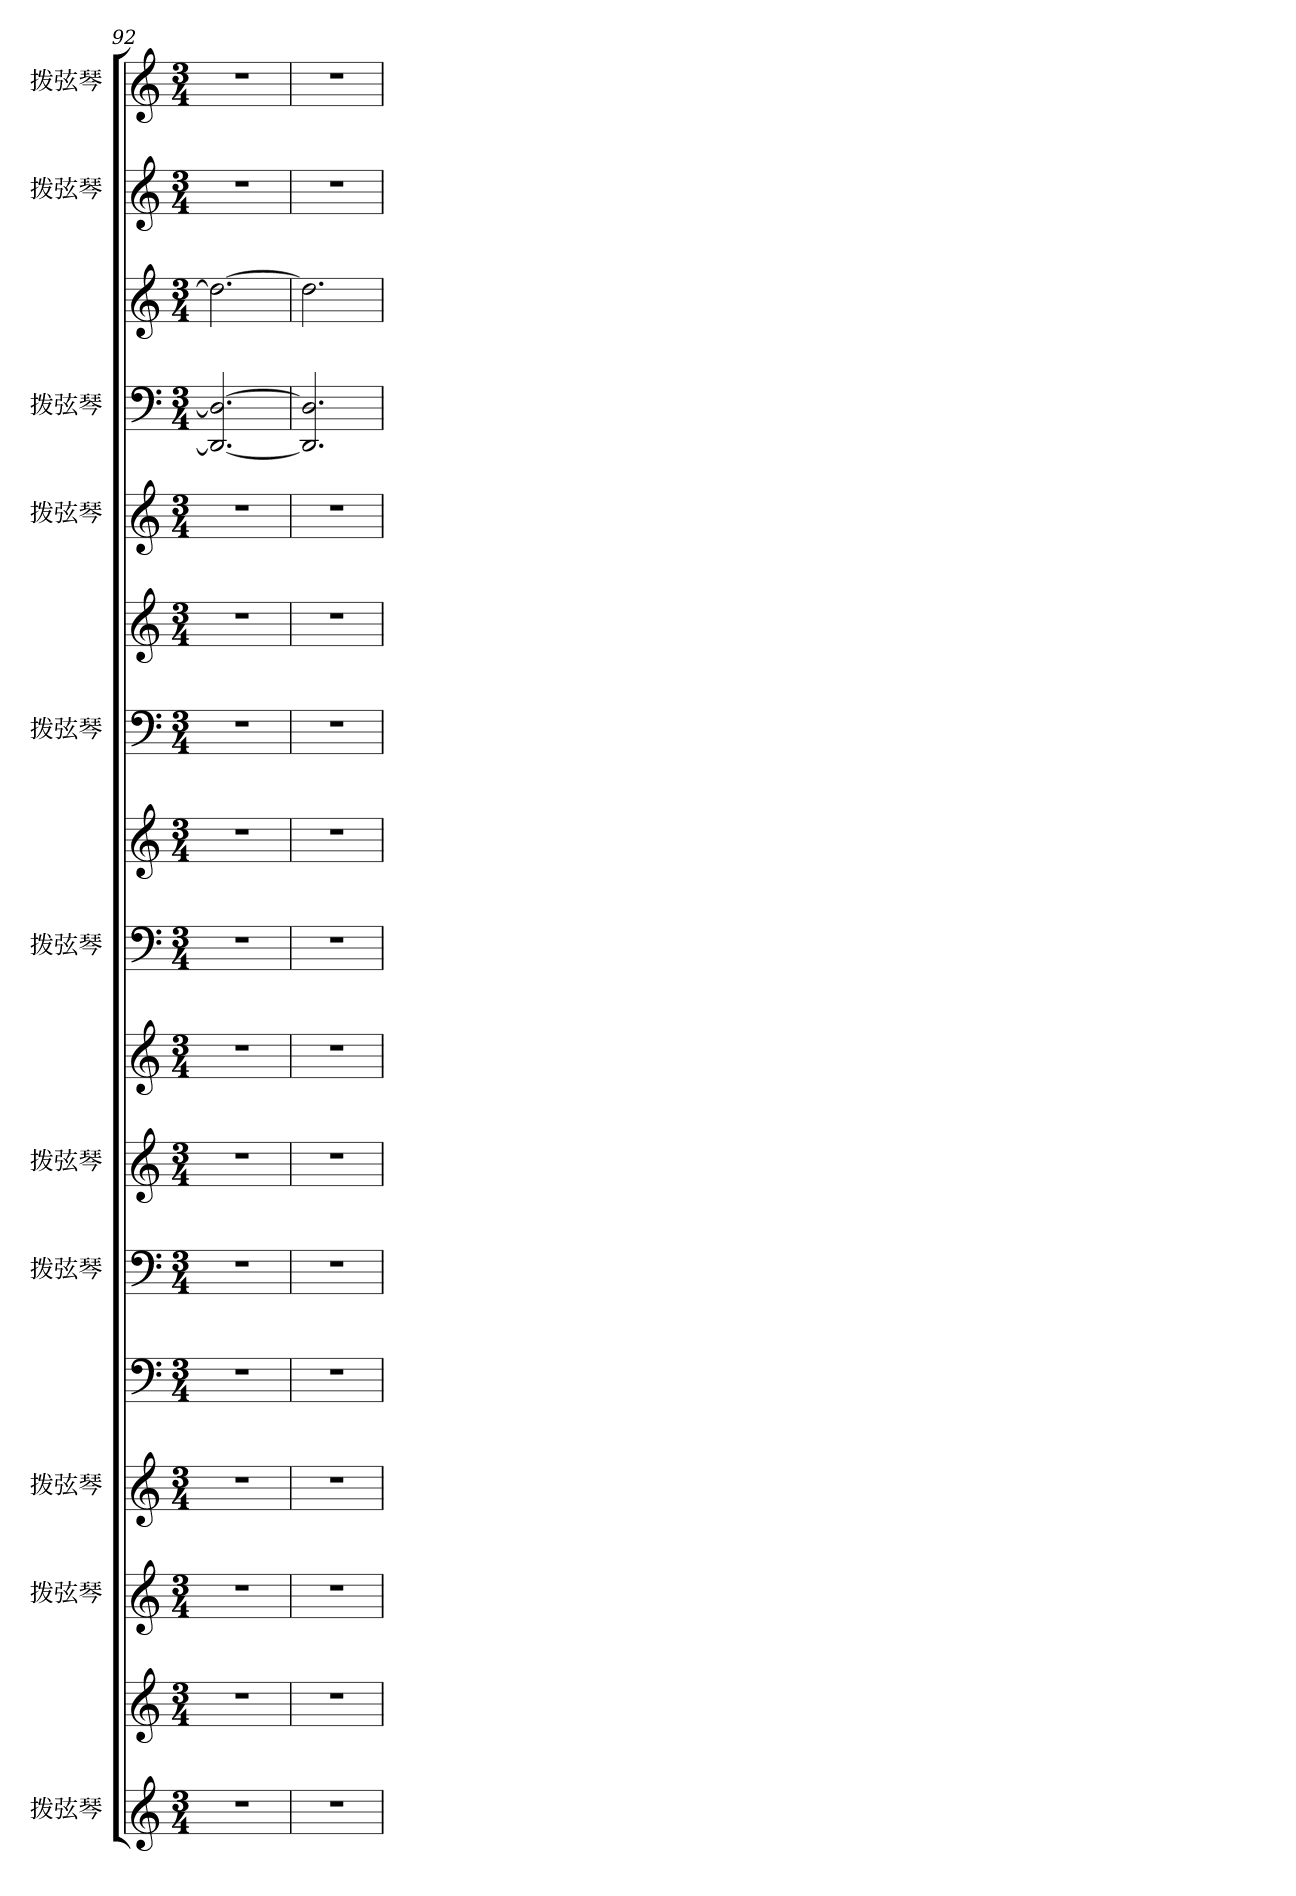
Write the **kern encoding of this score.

**kern	**kern	**kern	**kern	**kern	**kern	**kern	**kern	**kern	**kern	**kern	**kern	**kern	**kern	**kern	**kern	**kern
*part11	*part11	*part10	*part9	*part9	*part8	*part7	*part7	*part6	*part6	*part5	*part5	*part4	*part3	*part3	*part2	*part1
*staff17	*staff16	*staff15	*staff14	*staff13	*staff12	*staff11	*staff10	*staff9	*staff8	*staff7	*staff6	*staff5	*staff4	*staff3	*staff2	*staff1
*I"拨弦琴	*	*I"拨弦琴	*I"拨弦琴	*	*I"拨弦琴	*I"拨弦琴	*	*I"拨弦琴	*	*I"拨弦琴	*	*I"拨弦琴	*I"拨弦琴	*	*I"拨弦琴	*I"拨弦琴
*clefG2	*clefG2	*clefG2	*clefG2	*clefF4	*clefF4	*clefG2	*clefG2	*clefF4	*clefG2	*clefF4	*clefG2	*clefG2	*clefF4	*clefG2	*clefG2	*clefG2
*k[]	*k[]	*k[]	*k[]	*k[]	*k[]	*k[]	*k[]	*k[]	*k[]	*k[]	*k[]	*k[]	*k[]	*k[]	*k[]	*k[]
*M3/4	*M3/4	*M3/4	*M3/4	*M3/4	*M3/4	*M3/4	*M3/4	*M3/4	*M3/4	*M3/4	*M3/4	*M3/4	*M3/4	*M3/4	*M3/4	*M3/4
=92	=92	=92	=92	=92	=92	=92	=92	=92	=92	=92	=92	=92	=92	=92	=92	=92
2.r	2.r	2.r	2.r	2.r	2.r	2.r	2.r	2.r	2.r	2.r	2.r	2.r	2.DD/_ 2.D/_	2.dd\_	2.r	2.r
!!LO:PB:g=z
=93	=93	=93	=93	=93	=93	=93	=93	=93	=93	=93	=93	=93	=93	=93	=93	=93
2.r	2.r	2.r	2.r	2.r	2.r	2.r	2.r	2.r	2.r	2.r	2.r	2.r	2.DD/] 2.D/]	2.dd\]	2.r	2.r
=	=	=	=	=	=	=	=	=	=	=	=	=	=	=	=	=
*-	*-	*-	*-	*-	*-	*-	*-	*-	*-	*-	*-	*-	*-	*-	*-	*-
